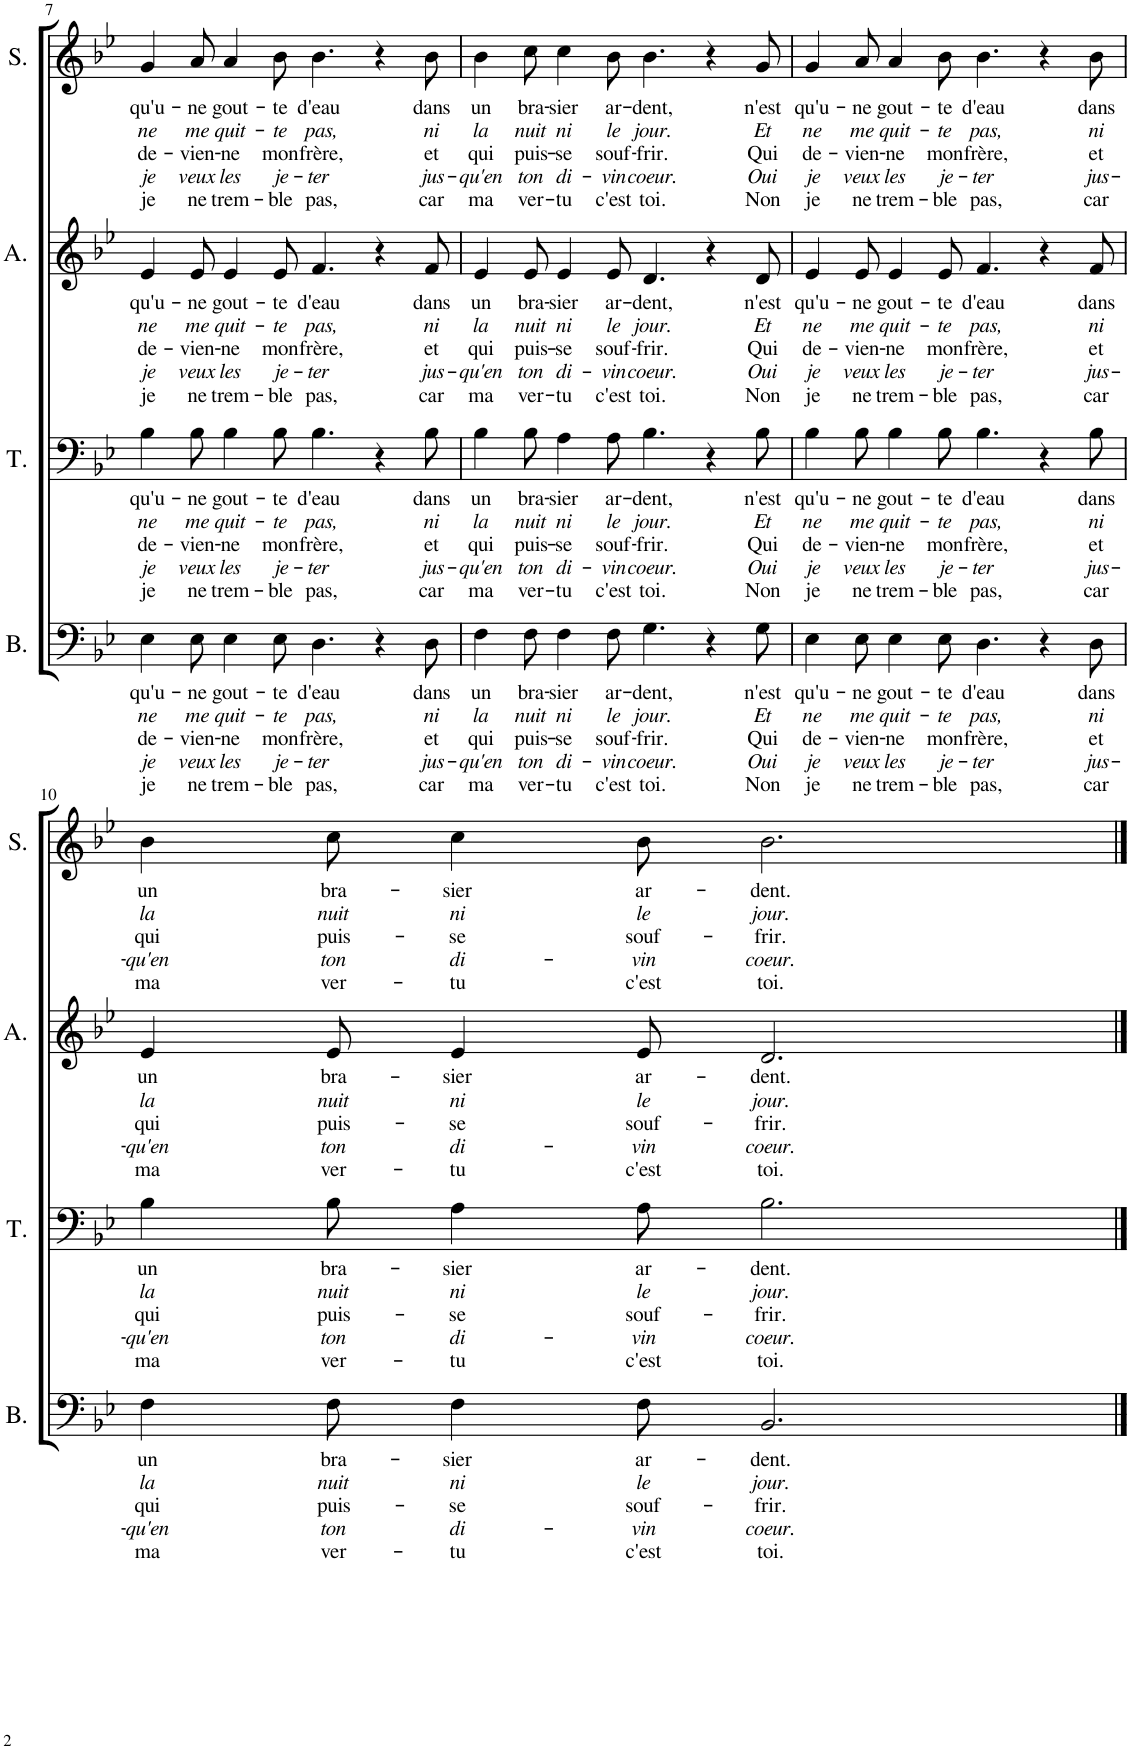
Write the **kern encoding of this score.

**kern	**text	**text	**text	**text	**text	**kern	**text	**text	**text	**text	**text	**kern	**text	**text	**text	**text	**text	**kern	**text	**text	**text	**text	**text
*part4	*part4	*part4	*part4	*part4	*part4	*part3	*part3	*part3	*part3	*part3	*part3	*part2	*part2	*part2	*part2	*part2	*part2	*part1	*part1	*part1	*part1	*part1	*part1
*staff4	*staff4	*staff4	*staff4	*staff4	*staff4	*staff3	*staff3	*staff3	*staff3	*staff3	*staff3	*staff2	*staff2	*staff2	*staff2	*staff2	*staff2	*staff1	*staff1	*staff1	*staff1	*staff1	*staff1
*I"Basse	*	*	*	*	*	*I"Ténor	*	*	*	*	*	*I"Alto	*	*	*	*	*	*I"Soprane	*	*	*	*	*
*I'B.	*	*	*	*	*	*I'T.	*	*	*	*	*	*I'A.	*	*	*	*	*	*I'S.	*	*	*	*	*
!!LO:PB:g=z
*clefF4	*	*	*	*	*	*clefF4	*	*	*	*	*	*clefG2	*	*	*	*	*	*clefG2	*	*	*	*	*
*k[b-e-]	*	*	*	*	*	*k[b-e-]	*	*	*	*	*	*k[b-e-]	*	*	*	*	*	*k[b-e-]	*	*	*	*	*
*M12/8	*	*	*	*	*	*M12/8	*	*	*	*	*	*M12/8	*	*	*	*	*	*M12/8	*	*	*	*	*
=7	=7	=7	=7	=7	=7	=7	=7	=7	=7	=7	=7	=7	=7	=7	=7	=7	=7	=7	=7	=7	=7	=7	=7
!	!LO:LY:b	!LO:LY:b	!LO:LY:b	!LO:LY:b	!LO:LY:b	!	!LO:LY:b	!LO:LY:b	!LO:LY:b	!LO:LY:b	!LO:LY:b	!	!LO:LY:b	!LO:LY:b	!LO:LY:b	!LO:LY:b	!LO:LY:b	!	!LO:LY:b	!LO:LY:b	!LO:LY:b	!LO:LY:b	!LO:LY:b
4E-\	qu'u-	ne	de-	je	je	4B-\	qu'u-	ne	de-	je	je	4e-/	qu'u-	ne	de-	je	je	4g/	qu'u-	ne	de-	je	je
!	!LO:LY:b	!LO:LY:b	!LO:LY:b	!LO:LY:b	!LO:LY:b	!	!LO:LY:b	!LO:LY:b	!LO:LY:b	!LO:LY:b	!LO:LY:b	!	!LO:LY:b	!LO:LY:b	!LO:LY:b	!LO:LY:b	!LO:LY:b	!	!LO:LY:b	!LO:LY:b	!LO:LY:b	!LO:LY:b	!LO:LY:b
8E-\	-ne	me	-vien-	veux	ne	8B-\	-ne	me	-vien-	veux	ne	8e-/	-ne	me	-vien-	veux	ne	8a/	-ne	me	-vien-	veux	ne
!	!LO:LY:b	!LO:LY:b	!LO:LY:b	!LO:LY:b	!LO:LY:b	!	!LO:LY:b	!LO:LY:b	!LO:LY:b	!LO:LY:b	!LO:LY:b	!	!LO:LY:b	!LO:LY:b	!LO:LY:b	!LO:LY:b	!LO:LY:b	!	!LO:LY:b	!LO:LY:b	!LO:LY:b	!LO:LY:b	!LO:LY:b
4E-\	gout-	quit-	-ne	les	trem-	4B-\	gout-	quit-	-ne	les	trem-	4e-/	gout-	quit-	-ne	les	trem-	4a/	gout-	quit-	-ne	les	trem-
!	!LO:LY:b	!LO:LY:b	!LO:LY:b	!LO:LY:b	!LO:LY:b	!	!LO:LY:b	!LO:LY:b	!LO:LY:b	!LO:LY:b	!LO:LY:b	!	!LO:LY:b	!LO:LY:b	!LO:LY:b	!LO:LY:b	!LO:LY:b	!	!LO:LY:b	!LO:LY:b	!LO:LY:b	!LO:LY:b	!LO:LY:b
8E-\	-te	-te	mon	je-	-ble	8B-\	-te	-te	mon	je-	-ble	8e-/	-te	-te	mon	je-	-ble	8b-\	-te	-te	mon	je-	-ble
!	!LO:LY:b	!LO:LY:b	!LO:LY:b	!LO:LY:b	!LO:LY:b	!	!LO:LY:b	!LO:LY:b	!LO:LY:b	!LO:LY:b	!LO:LY:b	!	!LO:LY:b	!LO:LY:b	!LO:LY:b	!LO:LY:b	!LO:LY:b	!	!LO:LY:b	!LO:LY:b	!LO:LY:b	!LO:LY:b	!LO:LY:b
4.D\	d'eau	pas,	frère,	-ter	pas,	4.B-\	d'eau	pas,	frère,	-ter	pas,	4.f/	d'eau	pas,	frère,	-ter	pas,	4.b-\	d'eau	pas,	frère,	-ter	pas,
4r	.	.	.	.	.	4r	.	.	.	.	.	4r	.	.	.	.	.	4r	.	.	.	.	.
!	!LO:LY:b	!LO:LY:b	!LO:LY:b	!LO:LY:b	!LO:LY:b	!	!LO:LY:b	!LO:LY:b	!LO:LY:b	!LO:LY:b	!LO:LY:b	!	!LO:LY:b	!LO:LY:b	!LO:LY:b	!LO:LY:b	!LO:LY:b	!	!LO:LY:b	!LO:LY:b	!LO:LY:b	!LO:LY:b	!LO:LY:b
8D\	dans	ni	et	jus-	car	8B-\	dans	ni	et	jus-	car	8f/	dans	ni	et	jus-	car	8b-\	dans	ni	et	jus-	car
=8	=8	=8	=8	=8	=8	=8	=8	=8	=8	=8	=8	=8	=8	=8	=8	=8	=8	=8	=8	=8	=8	=8	=8
!	!LO:LY:b	!LO:LY:b	!LO:LY:b	!LO:LY:b	!LO:LY:b	!	!LO:LY:b	!LO:LY:b	!LO:LY:b	!LO:LY:b	!LO:LY:b	!	!LO:LY:b	!LO:LY:b	!LO:LY:b	!LO:LY:b	!LO:LY:b	!	!LO:LY:b	!LO:LY:b	!LO:LY:b	!LO:LY:b	!LO:LY:b
4F\	un	la	qui	-qu'en	ma	4B-\	un	la	qui	-qu'en	ma	4e-/	un	la	qui	-qu'en	ma	4b-\	un	la	qui	-qu'en	ma
!	!LO:LY:b	!LO:LY:b	!LO:LY:b	!LO:LY:b	!LO:LY:b	!	!LO:LY:b	!LO:LY:b	!LO:LY:b	!LO:LY:b	!LO:LY:b	!	!LO:LY:b	!LO:LY:b	!LO:LY:b	!LO:LY:b	!LO:LY:b	!	!LO:LY:b	!LO:LY:b	!LO:LY:b	!LO:LY:b	!LO:LY:b
8F\	bra-	nuit	puis-	ton	ver-	8B-\	bra-	nuit	puis-	ton	ver-	8e-/	bra-	nuit	puis-	ton	ver-	8cc\	bra-	nuit	puis-	ton	ver-
!	!LO:LY:b	!LO:LY:b	!LO:LY:b	!LO:LY:b	!LO:LY:b	!	!LO:LY:b	!LO:LY:b	!LO:LY:b	!LO:LY:b	!LO:LY:b	!	!LO:LY:b	!LO:LY:b	!LO:LY:b	!LO:LY:b	!LO:LY:b	!	!LO:LY:b	!LO:LY:b	!LO:LY:b	!LO:LY:b	!LO:LY:b
4F\	-sier	ni	-se	di-	-tu	4A\	-sier	ni	-se	di-	-tu	4e-/	-sier	ni	-se	di-	-tu	4cc\	-sier	ni	-se	di-	-tu
!	!LO:LY:b	!LO:LY:b	!LO:LY:b	!LO:LY:b	!LO:LY:b	!	!LO:LY:b	!LO:LY:b	!LO:LY:b	!LO:LY:b	!LO:LY:b	!	!LO:LY:b	!LO:LY:b	!LO:LY:b	!LO:LY:b	!LO:LY:b	!	!LO:LY:b	!LO:LY:b	!LO:LY:b	!LO:LY:b	!LO:LY:b
8F\	ar-	le	souf-	-vin	c'est	8A\	ar-	le	souf-	-vin	c'est	8e-/	ar-	le	souf-	-vin	c'est	8b-\	ar-	le	souf-	-vin	c'est
!	!LO:LY:b	!LO:LY:b	!LO:LY:b	!LO:LY:b	!LO:LY:b	!	!LO:LY:b	!LO:LY:b	!LO:LY:b	!LO:LY:b	!LO:LY:b	!	!LO:LY:b	!LO:LY:b	!LO:LY:b	!LO:LY:b	!LO:LY:b	!	!LO:LY:b	!LO:LY:b	!LO:LY:b	!LO:LY:b	!LO:LY:b
4.G\	-dent,	jour.	-frir.	coeur.	toi.	4.B-\	-dent,	jour.	-frir.	coeur.	toi.	4.d/	-dent,	jour.	-frir.	coeur.	toi.	4.b-\	-dent,	jour.	-frir.	coeur.	toi.
4r	.	.	.	.	.	4r	.	.	.	.	.	4r	.	.	.	.	.	4r	.	.	.	.	.
!	!LO:LY:b	!LO:LY:b	!LO:LY:b	!LO:LY:b	!LO:LY:b	!	!LO:LY:b	!LO:LY:b	!LO:LY:b	!LO:LY:b	!LO:LY:b	!	!LO:LY:b	!LO:LY:b	!LO:LY:b	!LO:LY:b	!LO:LY:b	!	!LO:LY:b	!LO:LY:b	!LO:LY:b	!LO:LY:b	!LO:LY:b
8G\	n'est	Et	Qui	Oui	Non	8B-\	n'est	Et	Qui	Oui	Non	8d/	n'est	Et	Qui	Oui	Non	8g/	n'est	Et	Qui	Oui	Non
=9	=9	=9	=9	=9	=9	=9	=9	=9	=9	=9	=9	=9	=9	=9	=9	=9	=9	=9	=9	=9	=9	=9	=9
!	!LO:LY:b	!LO:LY:b	!LO:LY:b	!LO:LY:b	!LO:LY:b	!	!LO:LY:b	!LO:LY:b	!LO:LY:b	!LO:LY:b	!LO:LY:b	!	!LO:LY:b	!LO:LY:b	!LO:LY:b	!LO:LY:b	!LO:LY:b	!	!LO:LY:b	!LO:LY:b	!LO:LY:b	!LO:LY:b	!LO:LY:b
4E-\	qu'u-	ne	de-	je	je	4B-\	qu'u-	ne	de-	je	je	4e-/	qu'u-	ne	de-	je	je	4g/	qu'u-	ne	de-	je	je
!	!LO:LY:b	!LO:LY:b	!LO:LY:b	!LO:LY:b	!LO:LY:b	!	!LO:LY:b	!LO:LY:b	!LO:LY:b	!LO:LY:b	!LO:LY:b	!	!LO:LY:b	!LO:LY:b	!LO:LY:b	!LO:LY:b	!LO:LY:b	!	!LO:LY:b	!LO:LY:b	!LO:LY:b	!LO:LY:b	!LO:LY:b
8E-\	-ne	me	-vien-	veux	ne	8B-\	-ne	me	-vien-	veux	ne	8e-/	-ne	me	-vien-	veux	ne	8a/	-ne	me	-vien-	veux	ne
!	!LO:LY:b	!LO:LY:b	!LO:LY:b	!LO:LY:b	!LO:LY:b	!	!LO:LY:b	!LO:LY:b	!LO:LY:b	!LO:LY:b	!LO:LY:b	!	!LO:LY:b	!LO:LY:b	!LO:LY:b	!LO:LY:b	!LO:LY:b	!	!LO:LY:b	!LO:LY:b	!LO:LY:b	!LO:LY:b	!LO:LY:b
4E-\	gout-	quit-	-ne	les	trem-	4B-\	gout-	quit-	-ne	les	trem-	4e-/	gout-	quit-	-ne	les	trem-	4a/	gout-	quit-	-ne	les	trem-
!	!LO:LY:b	!LO:LY:b	!LO:LY:b	!LO:LY:b	!LO:LY:b	!	!LO:LY:b	!LO:LY:b	!LO:LY:b	!LO:LY:b	!LO:LY:b	!	!LO:LY:b	!LO:LY:b	!LO:LY:b	!LO:LY:b	!LO:LY:b	!	!LO:LY:b	!LO:LY:b	!LO:LY:b	!LO:LY:b	!LO:LY:b
8E-\	-te	-te	mon	je-	-ble	8B-\	-te	-te	mon	je-	-ble	8e-/	-te	-te	mon	je-	-ble	8b-\	-te	-te	mon	je-	-ble
!	!LO:LY:b	!LO:LY:b	!LO:LY:b	!LO:LY:b	!LO:LY:b	!	!LO:LY:b	!LO:LY:b	!LO:LY:b	!LO:LY:b	!LO:LY:b	!	!LO:LY:b	!LO:LY:b	!LO:LY:b	!LO:LY:b	!LO:LY:b	!	!LO:LY:b	!LO:LY:b	!LO:LY:b	!LO:LY:b	!LO:LY:b
4.D\	d'eau	pas,	frère,	-ter	pas,	4.B-\	d'eau	pas,	frère,	-ter	pas,	4.f/	d'eau	pas,	frère,	-ter	pas,	4.b-\	d'eau	pas,	frère,	-ter	pas,
4r	.	.	.	.	.	4r	.	.	.	.	.	4r	.	.	.	.	.	4r	.	.	.	.	.
!	!LO:LY:b	!LO:LY:b	!LO:LY:b	!LO:LY:b	!LO:LY:b	!	!LO:LY:b	!LO:LY:b	!LO:LY:b	!LO:LY:b	!LO:LY:b	!	!LO:LY:b	!LO:LY:b	!LO:LY:b	!LO:LY:b	!LO:LY:b	!	!LO:LY:b	!LO:LY:b	!LO:LY:b	!LO:LY:b	!LO:LY:b
8D\	dans	ni	et	jus-	car	8B-\	dans	ni	et	jus-	car	8f/	dans	ni	et	jus-	car	8b-\	dans	ni	et	jus-	car
!!LO:LB:g=z
=10	=10	=10	=10	=10	=10	=10	=10	=10	=10	=10	=10	=10	=10	=10	=10	=10	=10	=10	=10	=10	=10	=10	=10
!	!LO:LY:b	!LO:LY:b	!LO:LY:b	!LO:LY:b	!LO:LY:b	!	!LO:LY:b	!LO:LY:b	!LO:LY:b	!LO:LY:b	!LO:LY:b	!	!LO:LY:b	!LO:LY:b	!LO:LY:b	!LO:LY:b	!LO:LY:b	!	!LO:LY:b	!LO:LY:b	!LO:LY:b	!LO:LY:b	!LO:LY:b
4F\	un	la	qui	-qu'en	ma	4B-\	un	la	qui	-qu'en	ma	4e-/	un	la	qui	-qu'en	ma	4b-\	un	la	qui	-qu'en	ma
!	!LO:LY:b	!LO:LY:b	!LO:LY:b	!LO:LY:b	!LO:LY:b	!	!LO:LY:b	!LO:LY:b	!LO:LY:b	!LO:LY:b	!LO:LY:b	!	!LO:LY:b	!LO:LY:b	!LO:LY:b	!LO:LY:b	!LO:LY:b	!	!LO:LY:b	!LO:LY:b	!LO:LY:b	!LO:LY:b	!LO:LY:b
8F\	bra-	nuit	puis-	ton	ver-	8B-\	bra-	nuit	puis-	ton	ver-	8e-/	bra-	nuit	puis-	ton	ver-	8cc\	bra-	nuit	puis-	ton	ver-
!	!LO:LY:b	!LO:LY:b	!LO:LY:b	!LO:LY:b	!LO:LY:b	!	!LO:LY:b	!LO:LY:b	!LO:LY:b	!LO:LY:b	!LO:LY:b	!	!LO:LY:b	!LO:LY:b	!LO:LY:b	!LO:LY:b	!LO:LY:b	!	!LO:LY:b	!LO:LY:b	!LO:LY:b	!LO:LY:b	!LO:LY:b
4F\	-sier	ni	-se	di-	-tu	4A\	-sier	ni	-se	di-	-tu	4e-/	-sier	ni	-se	di-	-tu	4cc\	-sier	ni	-se	di-	-tu
!	!LO:LY:b	!LO:LY:b	!LO:LY:b	!LO:LY:b	!LO:LY:b	!	!LO:LY:b	!LO:LY:b	!LO:LY:b	!LO:LY:b	!LO:LY:b	!	!LO:LY:b	!LO:LY:b	!LO:LY:b	!LO:LY:b	!LO:LY:b	!	!LO:LY:b	!LO:LY:b	!LO:LY:b	!LO:LY:b	!LO:LY:b
8F\	ar-	le	souf-	-vin	c'est	8A\	ar-	le	souf-	-vin	c'est	8e-/	ar-	le	souf-	-vin	c'est	8b-\	ar-	le	souf-	-vin	c'est
!	!LO:LY:b	!LO:LY:b	!LO:LY:b	!LO:LY:b	!LO:LY:b	!	!LO:LY:b	!LO:LY:b	!LO:LY:b	!LO:LY:b	!LO:LY:b	!	!LO:LY:b	!LO:LY:b	!LO:LY:b	!LO:LY:b	!LO:LY:b	!	!LO:LY:b	!LO:LY:b	!LO:LY:b	!LO:LY:b	!LO:LY:b
2.BB-/	-dent.	jour.	-frir.	coeur.	toi.	2.B-\	-dent.	jour.	-frir.	coeur.	toi.	2.d/	-dent.	jour.	-frir.	coeur.	toi.	2.b-\	-dent.	jour.	-frir.	coeur.	toi.
==	==	==	==	==	==	==	==	==	==	==	==	==	==	==	==	==	==	==	==	==	==	==	==
*-	*-	*-	*-	*-	*-	*-	*-	*-	*-	*-	*-	*-	*-	*-	*-	*-	*-	*-	*-	*-	*-	*-	*-
